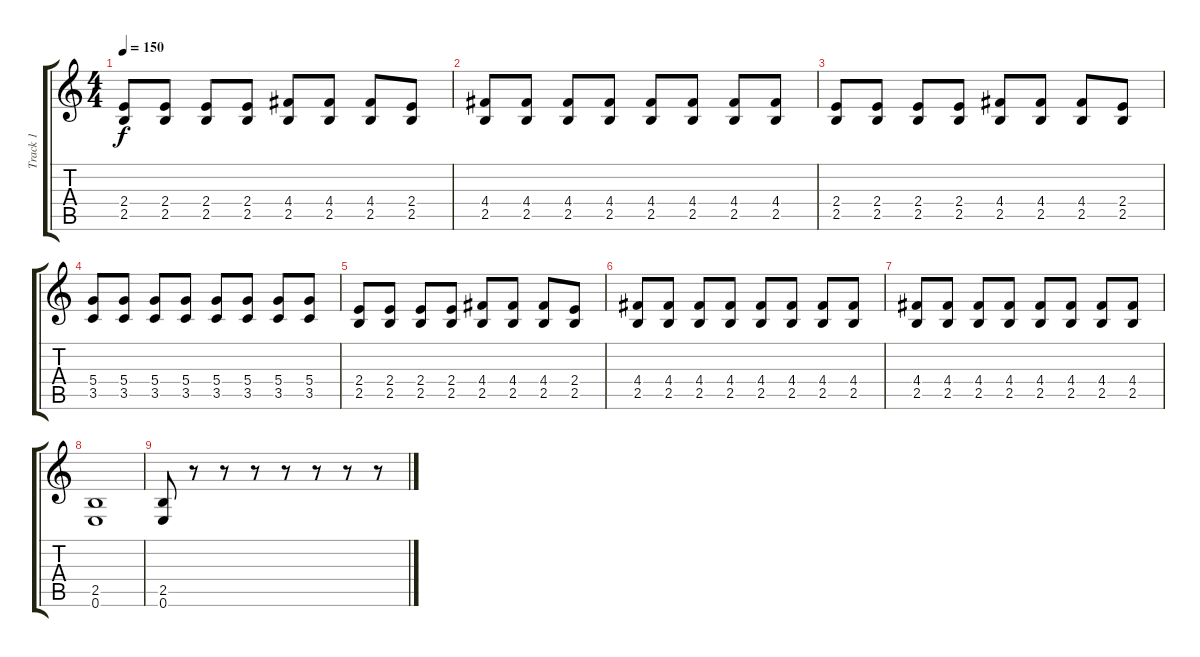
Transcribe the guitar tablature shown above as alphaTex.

\track ("Track 1" "Track 1") {instrument distortionguitar}
\staff {score tabs}
\tuning (E4 B3 G3 D3 A2 E2) {hide}
\ts (4 4)
\tempo 150
\clef g2
\ks c
(2.4 2.5).8{dy f} (2.4 2.5).8 (2.4 2.5).8 (2.4 2.5).8 (4.4 2.5).8 (4.4 2.5).8 (4.4 2.5).8 (2.4 2.5).8 |
(4.4 2.5).8 (4.4 2.5).8 (4.4 2.5).8 (4.4 2.5).8 (4.4 2.5).8 (4.4 2.5).8 (4.4 2.5).8 (4.4 2.5).8 |
(2.4 2.5).8 (2.4 2.5).8 (2.4 2.5).8 (2.4 2.5).8 (4.4 2.5).8 (4.4 2.5).8 (4.4 2.5).8 (2.4 2.5).8 |
(5.4 3.5).8 (5.4 3.5).8 (5.4 3.5).8 (5.4 3.5).8 (5.4 3.5).8 (5.4 3.5).8 (5.4 3.5).8 (5.4 3.5).8 |
(2.4 2.5).8 (2.4 2.5).8 (2.4 2.5).8 (2.4 2.5).8 (4.4 2.5).8 (4.4 2.5).8 (4.4 2.5).8 (2.4 2.5).8 |
(4.4 2.5).8 (4.4 2.5).8 (4.4 2.5).8 (4.4 2.5).8 (4.4 2.5).8 (4.4 2.5).8 (4.4 2.5).8 (4.4 2.5).8 |
(4.4 2.5).8 (4.4 2.5).8 (4.4 2.5).8 (4.4 2.5).8 (4.4 2.5).8 (4.4 2.5).8 (4.4 2.5).8 (4.4 2.5).8 |
(2.5 0.6).1 |
(2.5 0.6).8 r.8 r.8 r.8 r.8 r.8 r.8 r.8
